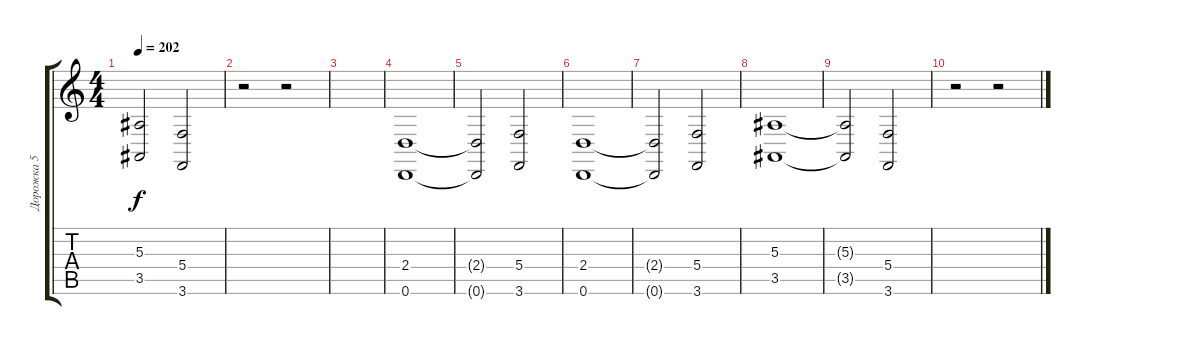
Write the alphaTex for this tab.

\track ("Дорожка 5" "Дорожка 5") {instrument voiceoohs}
\staff {score tabs}
\tuning (D4 A3 F3 C3 G2 D2) {hide}
\ts (4 4)
\tempo 202
\clef g2
\ks c
(5.3{t} 3.5{t}).2{dy f} (5.4 3.6).2 |
r.2 r.2 |
|
(2.4 0.6).1 |
(2.4{t} 0.6{t}).2 (5.4 3.6).2 |
(2.4 0.6).1 |
(2.4{t} 0.6{t}).2 (5.4 3.6).2 |
(5.3 3.5).1 |
(5.3{t} 3.5{t}).2 (5.4 3.6).2 |
r.2 r.2
